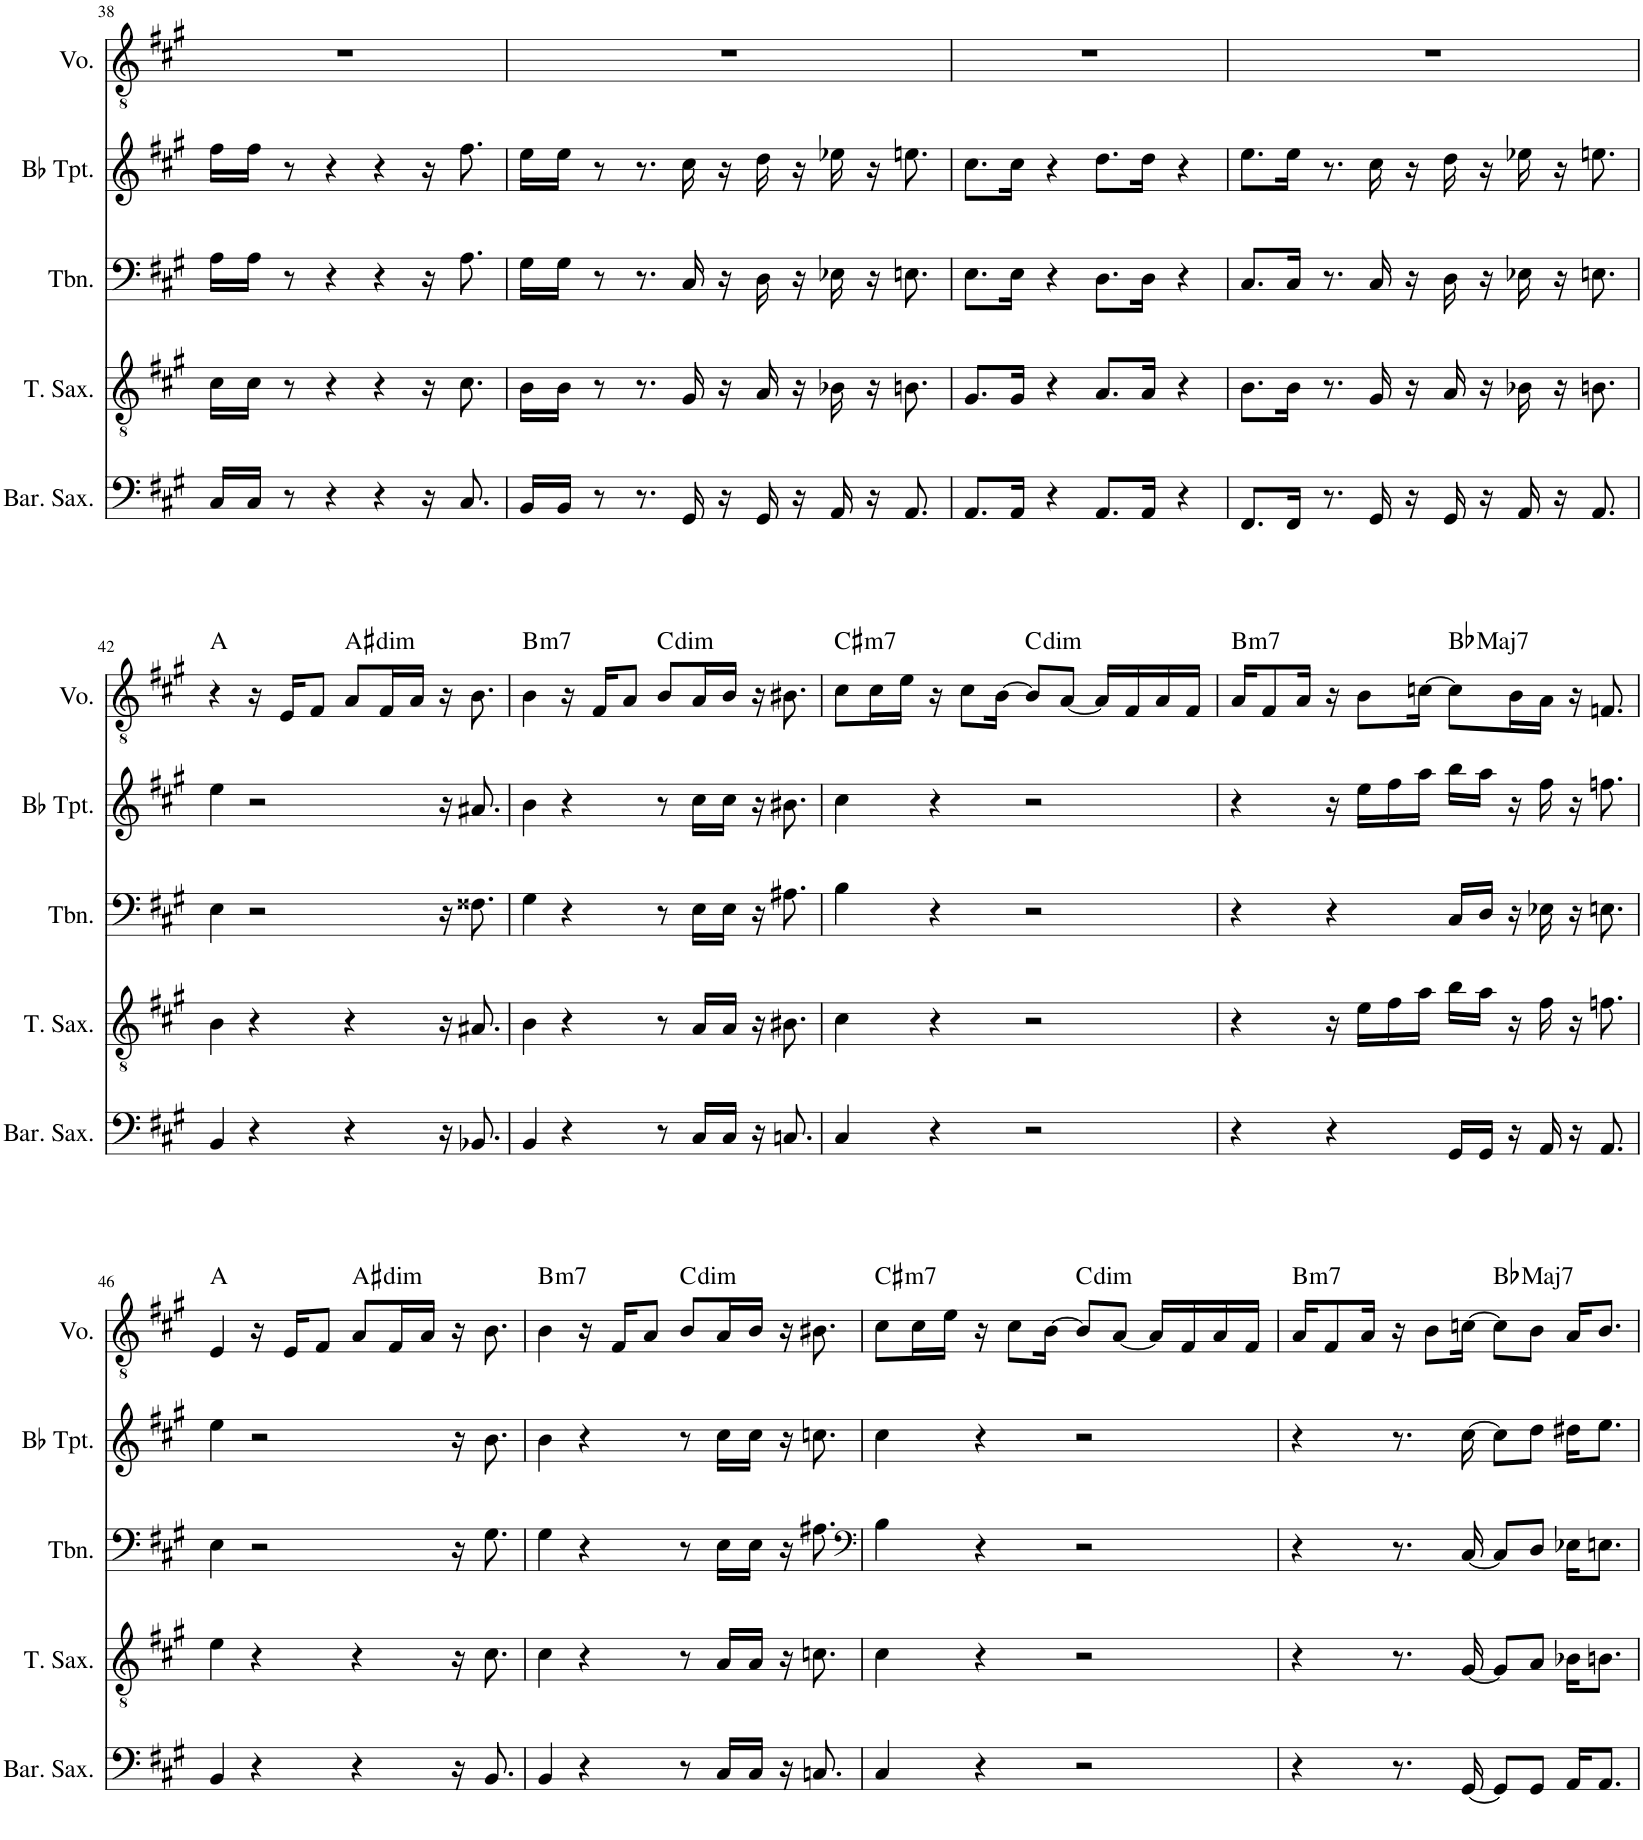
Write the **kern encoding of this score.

**kern	**kern	**kern	**kern	**kern	**harte
*part5	*part4	*part3	*part2	*part1	*part1
*staff5	*staff4	*staff3	*staff2	*staff1	*
*I"バリトンサックス	*I"テナーサックス	*I"トロンボーン	*I"Bb トランペット	*I"Voice	*
*	*	*	*	*I'Vo.	*
!!LO:PB:g=z
*clefF4	*clefGv2	*clefF4	*clefG2	*clefGv2	*
*ITrd12c21	*ITrd8c14	*	*ITrd1c2	*	*
*k[f#c#g#]	*k[f#c#g#]	*k[f#c#g#]	*k[f#c#g#]	*k[f#c#g#]	*
*M4/4	*M4/4	*M4/4	*M4/4	*M4/4	*
=38	=38	=38	=38	=38	=38
16C#/LL	16c#\LL	16A\LL	16ff#\LL	1r	.
16C#/JJ	16c#\JJ	16A\JJ	16ff#\JJ	.	.
8r	8r	8r	8r	.	.
4r	4r	4r	4r	.	.
4r	4r	4r	4r	.	.
16r	16r	16r	16r	.	.
8.C#/	8.c#\	8.A\	8.ff#\	.	.
=39	=39	=39	=39	=39	=39
16BB/LL	16B\LL	16G#\LL	16ee\LL	1r	.
16BB/JJ	16B\JJ	16G#\JJ	16ee\JJ	.	.
8r	8r	8r	8r	.	.
8.r	8.r	8.r	8.r	.	.
16GG#/	16G#/	16C#/	16cc#\	.	.
16r	16r	16r	16r	.	.
16GG#/	16A/	16D\	16dd\	.	.
16r	16r	16r	16r	.	.
16AA/	16B-X\	16E-X\	16ee-X\	.	.
16r	16r	16r	16r	.	.
8.AA/	8.Bn\	8.En\	8.een\	.	.
=40	=40	=40	=40	=40	=40
8.AA/L	8.G#/L	8.E\L	8.cc#\L	1r	.
16AA/Jk	16G#/Jk	16E\Jk	16cc#\Jk	.	.
4r	4r	4r	4r	.	.
8.AA/L	8.A/L	8.D\L	8.dd\L	.	.
16AA/Jk	16A/Jk	16D\Jk	16dd\Jk	.	.
4r	4r	4r	4r	.	.
=41	=41	=41	=41	=41	=41
8.FF#/L	8.B\L	8.C#/L	8.ee\L	1r	.
16FF#/Jk	16B\Jk	16C#/Jk	16ee\Jk	.	.
8.r	8.r	8.r	8.r	.	.
16GG#/	16G#/	16C#/	16cc#\	.	.
16r	16r	16r	16r	.	.
16GG#/	16A/	16D\	16dd\	.	.
16r	16r	16r	16r	.	.
16AA/	16B-X\	16E-X\	16ee-X\	.	.
16r	16r	16r	16r	.	.
8.AA/	8.Bn\	8.En\	8.een\	.	.
!!LO:LB:g=z
=42	=42	=42	=42	=42	=42
4BB/	4B\	4E\	4ee\	4r	A:maj
4r	4r	2r	2r	16r	.
.	.	.	.	16E/KL	.
.	.	.	.	8F#/J	.
!	!	!	!	!	!LO:H:kt=dim
4r	4r	.	.	8A/L	A#:dim
.	.	.	.	16F#/L	.
.	.	.	.	16A/JJ	.
16r	16r	16r	16r	16r	.
8.BB-X/	8.A#X/	8.F##X\	8.a#X/	8.B\	.
=43	=43	=43	=43	=43	=43
!	!	!	!	!	!LO:H:kt=m7
4BB/	4B\	4G#\	4b\	4B\	B:min7
4r	4r	4r	4r	16r	.
.	.	.	.	16F#/KL	.
.	.	.	.	8A/J	.
!	!	!	!	!	!LO:H:kt=dim
8r	8r	8r	8r	8B/L	C:dim
16C#/LL	16A/LL	16E\LL	16cc#\LL	16A/L	.
16C#/JJ	16A/JJ	16E\JJ	16cc#\JJ	16B/JJ	.
16r	16r	16r	16r	16r	.
8.Cn/	8.B#X\	8.A#X\	8.b#X\	8.B#X\	.
=44	=44	=44	=44	=44	=44
!	!	!	!	!	!LO:H:kt=m7
4C#/	4c#\	4B\	4cc#\	8c#\L	C#:min7
.	.	.	.	16c#\L	.
.	.	.	.	16e\JJ	.
4r	4r	4r	4r	16r	.
.	.	.	.	8c#\L	.
.	.	.	.	[16B\Jk	.
!	!	!	!	!	!LO:H:kt=dim
2r	2r	2r	2r	8B/L]	C:dim
.	.	.	.	[8A/J	.
.	.	.	.	16A/LL]	.
.	.	.	.	16F#/	.
.	.	.	.	16A/	.
.	.	.	.	16F#/JJ	.
=45	=45	=45	=45	=45	=45
!	!	!	!	!	!LO:H:kt=m7
4r	4r	4r	4r	16A/KL	B:min7
.	.	.	.	8F#/	.
.	.	.	.	16A/Jk	.
4r	16r	4r	16r	16r	.
.	16e\LL	.	16ee\LL	8B\L	.
.	16f#\	.	16ff#\	.	.
.	16a\JJ	.	16aa\JJ	[16cn\Jk	.
!	!	!	!	!	!LO:H:kt=Maj7
16GG#/LL	16b\LL	16C#/LL	16bb\LL	8c\L]	Bb:maj7
16GG#/JJ	16a\JJ	16D/JJ	16aa\JJ	.	.
16r	16r	16r	16r	16B\L	.
16AA/	16f#\	16E-X\	16ff#\	16A\JJ	.
16r	16r	16r	16r	16r	.
8.AA/	8.fn\	8.En\	8.ffn\	8.Fn/	.
!!LO:LB:g=z
=46	=46	=46	=46	=46	=46
4BB/	4e\	4E\	4ee\	4E/	A:maj
4r	4r	2r	2r	16r	.
.	.	.	.	16E/KL	.
.	.	.	.	8F#/J	.
!	!	!	!	!	!LO:H:kt=dim
4r	4r	.	.	8A/L	A#:dim
.	.	.	.	16F#/L	.
.	.	.	.	16A/JJ	.
16r	16r	16r	16r	16r	.
8.BB/	8.c#\	8.G#\	8.b\	8.B\	.
=47	=47	=47	=47	=47	=47
!	!	!	!	!	!LO:H:kt=m7
4BB/	4c#\	4G#\	4b\	4B\	B:min7
4r	4r	4r	4r	16r	.
.	.	.	.	16F#/KL	.
.	.	.	.	8A/J	.
!	!	!	!	!	!LO:H:kt=dim
8r	8r	8r	8r	8B/L	C:dim
16C#/LL	16A/LL	16E\LL	16cc#\LL	16A/L	.
16C#/JJ	16A/JJ	16E\JJ	16cc#\JJ	16B/JJ	.
16r	16r	16r	16r	16r	.
8.Cn/	8.cn\	8.A#X\	8.ccn\	8.B#X\	.
=48	=48	=48	=48	=48	=48
*	*	*clefF4	*	*	*
!	!	!	!	!	!LO:H:kt=m7
4C#/	4c#\	4B\	4cc#\	8c#\L	C#:min7
.	.	.	.	16c#\L	.
.	.	.	.	16e\JJ	.
4r	4r	4r	4r	16r	.
.	.	.	.	8c#\L	.
.	.	.	.	[16B\Jk	.
!	!	!	!	!	!LO:H:kt=dim
2r	2r	2r	2r	8B/L]	C:dim
.	.	.	.	[8A/J	.
.	.	.	.	16A/LL]	.
.	.	.	.	16F#/	.
.	.	.	.	16A/	.
.	.	.	.	16F#/JJ	.
=49	=49	=49	=49	=49	=49
!	!	!	!	!	!LO:H:kt=m7
4r	4r	4r	4r	16A/KL	B:min7
.	.	.	.	8F#/	.
.	.	.	.	16A/Jk	.
8.r	8.r	8.r	8.r	16r	.
.	.	.	.	8B\L	.
[16GG#/	[16G#/	[16C#/	[16cc#\	[16cn\Jk	.
!	!	!	!	!	!LO:H:kt=Maj7
8GG#/L]	8G#/L]	8C#/L]	8cc#\L]	8c\L]	Bb:maj7
8GG#/J	8A/J	8D/J	8dd\J	8B\J	.
16AA/KL	16B-X\KL	16E-X\KL	16dd#X\KL	16A/KL	.
8.AA/J	8.Bn\J	8.En\J	8.ee\J	8.B/J	.
=	=	=	=	=	=
*-	*-	*-	*-	*-	*-
